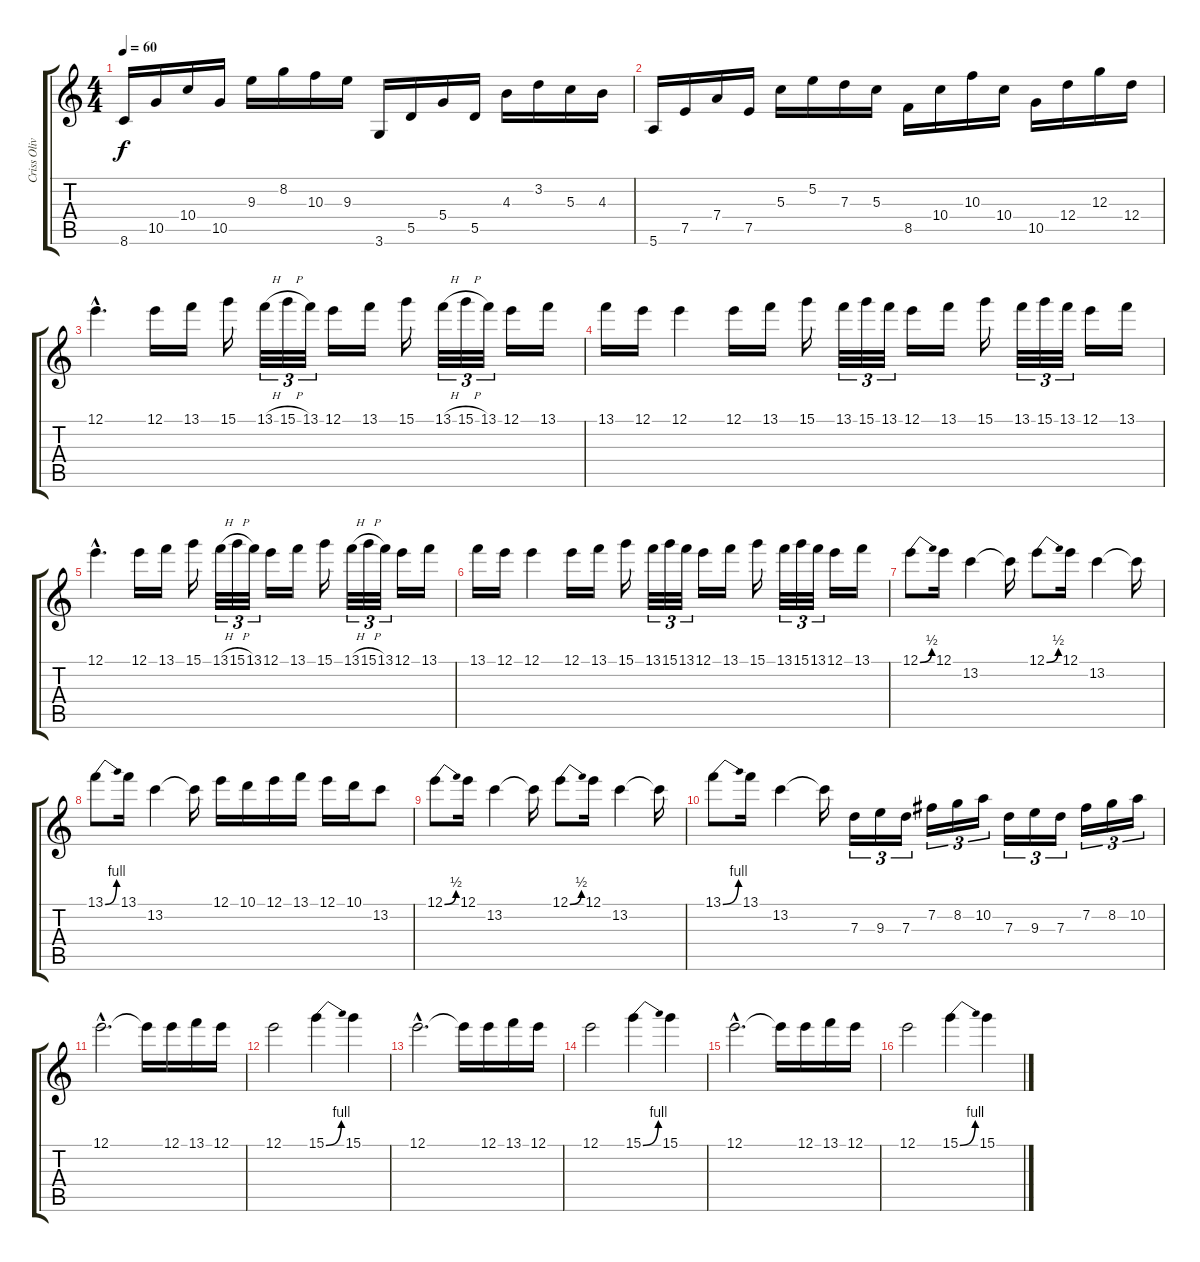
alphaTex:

\track ("Criss Oliva" "Criss Oliv") {instrument overdrivenguitar}
\staff {score tabs}
\tuning (E4 B3 G3 D3 A2 E2) {hide}
\ts (4 4)
\tempo 60
\clef g2
\ks c
8.6.16{dy f} 10.5.16 10.4.16 10.5.16 9.3.16 8.2.16 10.3.16 9.3.16 3.6.16 5.5.16 5.4.16 5.5.16 4.3.16 3.2.16 5.3.16 4.3.16 |
5.6.16 7.5.16 7.4.16 7.5.16 5.3.16 5.2.16 7.3.16 5.3.16 8.5.16 10.4.16 10.3.16 10.4.16 10.5.16 12.4.16 12.3.16 12.4.16 |
12.1{hac}.4{d volume 14} 12.1.16 13.1.16 15.1.16 13.1{h}.32{tu (3 2)} 15.1{h}.32{tu (3 2)} 13.1.32{tu (3 2)} 12.1.16 13.1.16 15.1.16 13.1{h}.32{tu (3 2)} 15.1{h}.32{tu (3 2)} 13.1.32{tu (3 2)} 12.1.16 13.1.16 |
13.1.16 12.1.16 12.1.4 12.1.16 13.1.16 15.1.16 13.1.32{tu (3 2)} 15.1.32{tu (3 2)} 13.1.32{tu (3 2)} 12.1.16 13.1.16 15.1.16 13.1.32{tu (3 2)} 15.1.32{tu (3 2)} 13.1.32{tu (3 2)} 12.1.16 13.1.16 |
12.1{hac}.4{d volume 14} 12.1.16 13.1.16 15.1.16 13.1{h}.32{tu (3 2)} 15.1{h}.32{tu (3 2)} 13.1.32{tu (3 2)} 12.1.16 13.1.16 15.1.16 13.1{h}.32{tu (3 2)} 15.1{h}.32{tu (3 2)} 13.1.32{tu (3 2)} 12.1.16 13.1.16 |
13.1.16 12.1.16 12.1.4 12.1.16 13.1.16 15.1.16 13.1.32{tu (3 2)} 15.1.32{tu (3 2)} 13.1.32{tu (3 2)} 12.1.16 13.1.16 15.1.16 13.1.32{tu (3 2)} 15.1.32{tu (3 2)} 13.1.32{tu (3 2)} 12.1.16 13.1.16 |
12.1{be (bend 0 0 60 2)}.8 12.1.16 13.2.4 13.2{t}.16 12.1{be (bend 0 0 60 2)}.8 12.1.16 13.2.4 13.2{t}.16 |
13.1{be (bend 0 0 60 4)}.8 13.1.16 13.2.4 13.2{t}.16 12.1.16 10.1.16 12.1.16 13.1.16 12.1.16 10.1.16 13.2.8 |
12.1{be (bend 0 0 60 2)}.8 12.1.16 13.2.4 13.2{t}.16 12.1{be (bend 0 0 60 2)}.8 12.1.16 13.2.4 13.2{t}.16 |
13.1{be (bend 0 0 60 4)}.8 13.1.16 13.2.4 13.2{t}.16 7.3.16{tu (3 2)} 9.3.16{tu (3 2)} 7.3.16{tu (3 2)} 7.2.16{tu (3 2)} 8.2.16{tu (3 2)} 10.2.16{tu (3 2)} 7.3.16{tu (3 2)} 9.3.16{tu (3 2)} 7.3.16{tu (3 2)} 7.2.16{tu (3 2)} 8.2.16{tu (3 2)} 10.2.16{tu (3 2)} |
12.1{hac}.2{d} 12.1{t}.16 12.1.16 13.1.16 12.1.16 |
12.1.2 15.1{be (bend 0 0 60 4)}.4 15.1.4 |
12.1{hac}.2{d} 12.1{t}.16 12.1.16 13.1.16 12.1.16 |
12.1.2 15.1{be (bend 0 0 60 4)}.4 15.1.4 |
12.1{hac}.2{d} 12.1{t}.16 12.1.16 13.1.16 12.1.16 |
12.1.2 15.1{be (bend 0 0 60 4)}.4 15.1.4
